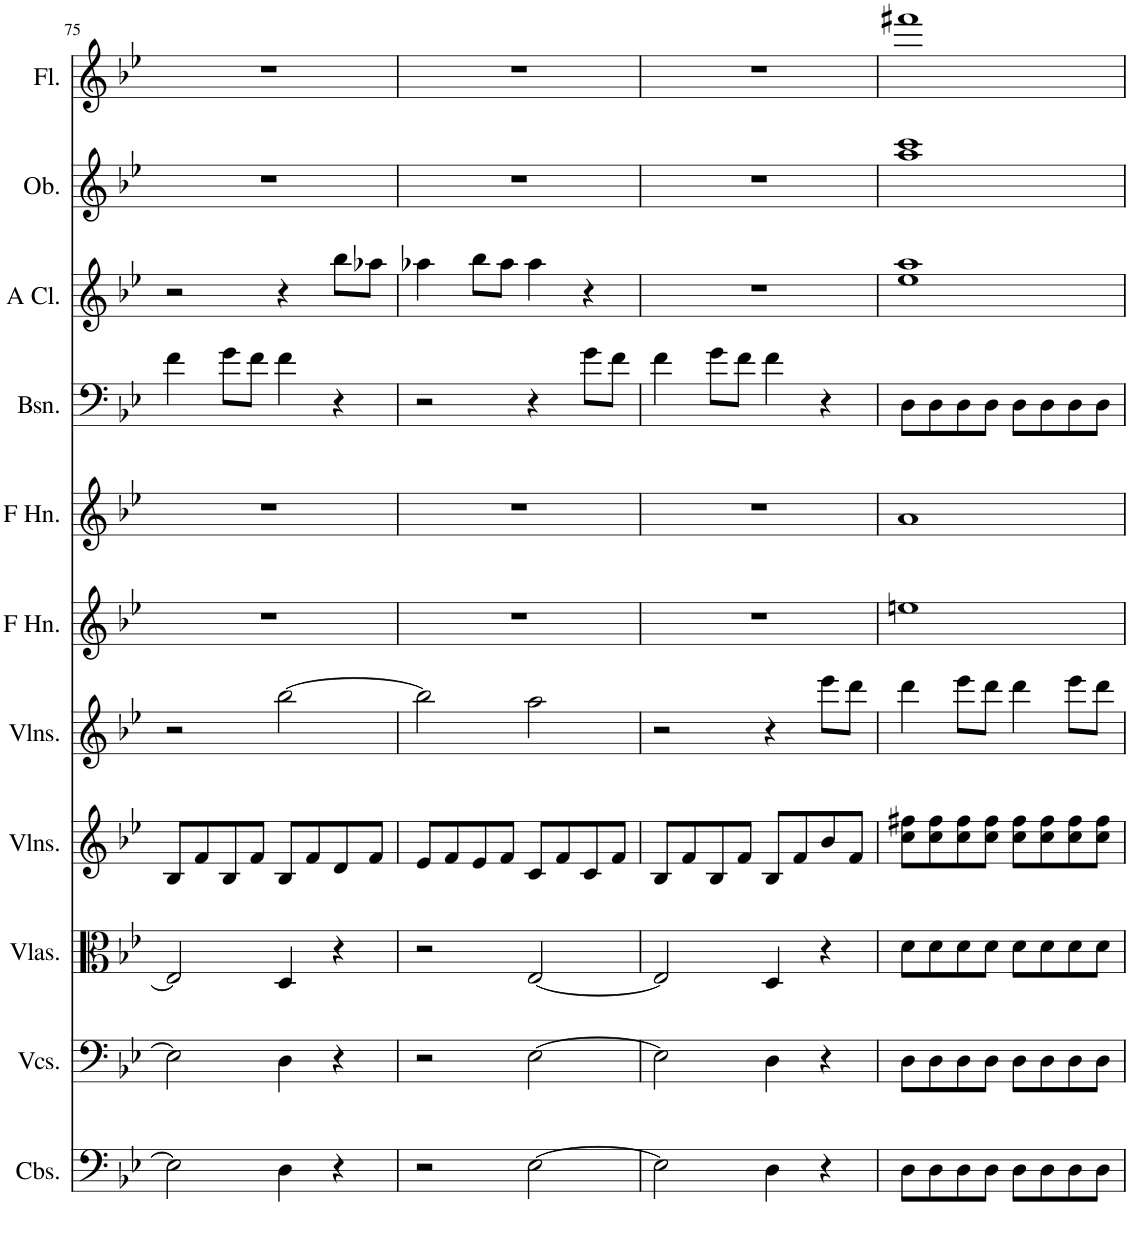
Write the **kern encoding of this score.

**kern	**kern	**kern	**kern	**kern	**kern	**kern	**kern	**kern	**kern	**kern
*part11	*part10	*part9	*part8	*part7	*part6	*part5	*part4	*part3	*part2	*part1
*staff11	*staff10	*staff9	*staff8	*staff7	*staff6	*staff5	*staff4	*staff3	*staff2	*staff1
*I"Contrabasses, Basso.	*I"Violoncellos, Violoncello.	*I"Violas, Viola.	*I"Violins, Violino II.	*I"Violins, Violino I.	*I"Horn in F, Corni in G.	*I"Horn in F, Corni in B.	*I"Bassoon, Fagotti.	*I"A Clarinet, Clarinetti.	*I"Oboe, Oboi.	*I"Flute, Flauto.
*I'Cbs.	*I'Vcs.	*I'Vlas.	*I'Vlns.	*I'Vlns.	*	*	*I'Bsn.	*I'A Cl.	*I'Ob.	*I'Fl.
!!LO:PB:g=z
*clefF4	*clefF4	*clefC3	*clefG2	*clefG2	*clefG2	*clefG2	*clefF4	*clefG2	*clefG2	*clefG2
*Trd7c12	*	*	*	*	*Trd4c7	*Trd4c7	*	*Trd2c3	*	*
*k[b-e-]	*k[b-e-]	*k[b-e-]	*k[b-e-]	*k[b-e-]	*k[b-e-]	*k[b-e-]	*k[b-e-]	*k[b-e-]	*k[b-e-]	*k[b-e-]
*M4/4	*M4/4	*M4/4	*M4/4	*M4/4	*M4/4	*M4/4	*M4/4	*M4/4	*M4/4	*M4/4
=75	=75	=75	=75	=75	=75	=75	=75	=75	=75	=75
2E-\]	2E-\]	2E-/]	8B-/L	2r	1r	1r	4f\	2r	1r	1r
.	.	.	8f/	.	.	.	.	.	.	.
.	.	.	8B-/	.	.	.	8g\L	.	.	.
.	.	.	8f/J	.	.	.	8f\J	.	.	.
4D\	4D\	4D/	8B-/L	[2bb-\	.	.	4f\	4r	.	.
.	.	.	8f/	.	.	.	.	.	.	.
4r	4r	4r	8d/	.	.	.	4r	8bb-\L	.	.
.	.	.	8f/J	.	.	.	.	8aa-X\J	.	.
=76	=76	=76	=76	=76	=76	=76	=76	=76	=76	=76
2r	2r	2r	8e-/L	2bb-\]	1r	1r	2r	4aa-X\	1r	1r
.	.	.	8f/	.	.	.	.	.	.	.
.	.	.	8e-/	.	.	.	.	8bb-\L	.	.
.	.	.	8f/J	.	.	.	.	8aa-\J	.	.
[2E-\	[2E-\	[2E-/	8c/L	2aa\	.	.	4r	4aa-\	.	.
.	.	.	8f/	.	.	.	.	.	.	.
.	.	.	8c/	.	.	.	8g\L	4r	.	.
.	.	.	8f/J	.	.	.	8f\J	.	.	.
=77	=77	=77	=77	=77	=77	=77	=77	=77	=77	=77
2E-\]	2E-\]	2E-/]	8B-/L	2r	1r	1r	4f\	1r	1r	1r
.	.	.	8f/	.	.	.	.	.	.	.
.	.	.	8B-/	.	.	.	8g\L	.	.	.
.	.	.	8f/J	.	.	.	8f\J	.	.	.
4D\	4D\	4D/	8B-/L	4r	.	.	4f\	.	.	.
.	.	.	8f/	.	.	.	.	.	.	.
4r	4r	4r	8b-/	8eee-\L	.	.	4r	.	.	.
.	.	.	8f/J	8ddd\J	.	.	.	.	.	.
=78	=78	=78	=78	=78	=78	=78	=78	=78	=78	=78
8D\L	8D\L	8d\L	8cc\ 8ff#X\L	4ddd\	1een	1a	8D\L	1ee- 1aa	1aa 1ccc	1fff#X
8D\	8D\	8d\	8cc\ 8ff#\	.	.	.	8D\	.	.	.
8D\	8D\	8d\	8cc\ 8ff#\	8eee-\L	.	.	8D\	.	.	.
8D\J	8D\J	8d\J	8cc\ 8ff#\J	8ddd\J	.	.	8D\J	.	.	.
8D\L	8D\L	8d\L	8cc\ 8ff#\L	4ddd\	.	.	8D\L	.	.	.
8D\	8D\	8d\	8cc\ 8ff#\	.	.	.	8D\	.	.	.
8D\	8D\	8d\	8cc\ 8ff#\	8eee-\L	.	.	8D\	.	.	.
8D\J	8D\J	8d\J	8cc\ 8ff#\J	8ddd\J	.	.	8D\J	.	.	.
=	=	=	=	=	=	=	=	=	=	=
*-	*-	*-	*-	*-	*-	*-	*-	*-	*-	*-
